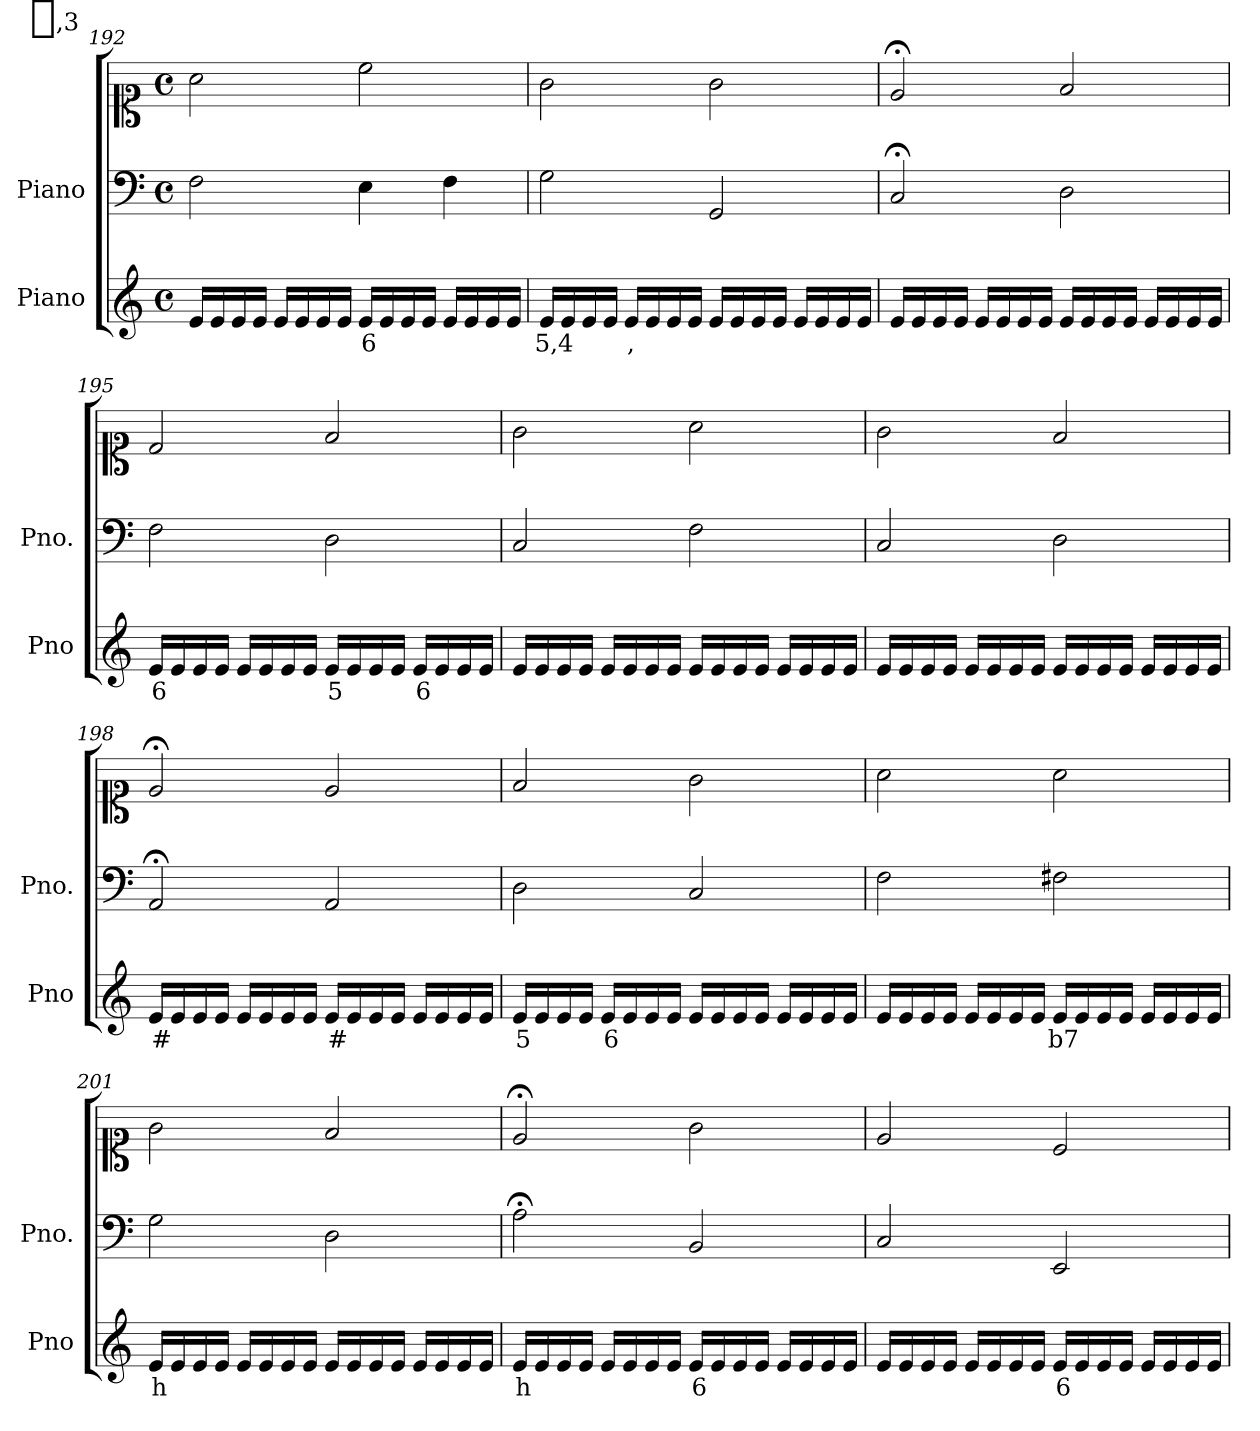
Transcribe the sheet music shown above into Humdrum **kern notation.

**kern	**text	**kern	**kern
*part2	*part2	*part1	*part1
*staff3	*staff3	*staff2	*staff1
*I"Piano	*	*I"Piano	*
*I'Pno	*	*I'Pno.	*
*clefG2	*	*clefF4	*clefC1
*k[]	*	*k[]	*k[]
*M4/4	*	*M4/4	*M4/4
*met(c)	*	*met(c)	*met(c)
=192	=192	=192	=192
16e/LL	.	2F\	2a\
16e/	.	.	.
16e/	.	.	.
16e/JJ	.	.	.
16e/LL	.	.	.
16e/	.	.	.
16e/	.	.	.
16e/JJ	.	.	.
!	!LO:LY:b	!	!
16e/LL	6	4E\	2cc\
16e/	.	.	.
16e/	.	.	.
16e/JJ	.	.	.
16e/LL	.	4F\	.
16e/	.	.	.
16e/	.	.	.
16e/JJ	.	.	.
=193	=193	=193	=193
!	!LO:LY:b	!	!
16e/LL	5,4	2G\	2g\
16e/	.	.	.
16e/	.	.	.
16e/JJ	.	.	.
!	!LO:LY:b	!	!
16e/LL	,	.	.
16e/	.	.	.
16e/	.	.	.
16e/JJ	.	.	.
!	!LO:LY:b	!	!
16e/LL	_,3	2GG/	2g\
16e/	.	.	.
16e/	.	.	.
16e/JJ	.	.	.
16e/LL	.	.	.
16e/	.	.	.
16e/	.	.	.
16e/JJ	.	.	.
=194	=194	=194	=194
16e/LL	.	2C;</	2e;</
16e/	.	.	.
16e/	.	.	.
16e/JJ	.	.	.
16e/LL	.	.	.
16e/	.	.	.
16e/	.	.	.
16e/JJ	.	.	.
16e/LL	.	2D\	2f/
16e/	.	.	.
16e/	.	.	.
16e/JJ	.	.	.
16e/LL	.	.	.
16e/	.	.	.
16e/	.	.	.
16e/JJ	.	.	.
=195	=195	=195	=195
!	!LO:LY:b	!	!
16e/LL	6	2F\	2d/
16e/	.	.	.
16e/	.	.	.
16e/JJ	.	.	.
16e/LL	.	.	.
16e/	.	.	.
16e/	.	.	.
16e/JJ	.	.	.
!	!LO:LY:b	!	!
16e/LL	5	2D\	2f/
16e/	.	.	.
16e/	.	.	.
16e/JJ	.	.	.
!	!LO:LY:b	!	!
16e/LL	6	.	.
16e/	.	.	.
16e/	.	.	.
16e/JJ	.	.	.
=196	=196	=196	=196
16e/LL	.	2C/	2g\
16e/	.	.	.
16e/	.	.	.
16e/JJ	.	.	.
16e/LL	.	.	.
16e/	.	.	.
16e/	.	.	.
16e/JJ	.	.	.
16e/LL	.	2F\	2a\
16e/	.	.	.
16e/	.	.	.
16e/JJ	.	.	.
16e/LL	.	.	.
16e/	.	.	.
16e/	.	.	.
16e/JJ	.	.	.
=197	=197	=197	=197
16e/LL	.	2C/	2g\
16e/	.	.	.
16e/	.	.	.
16e/JJ	.	.	.
16e/LL	.	.	.
16e/	.	.	.
16e/	.	.	.
16e/JJ	.	.	.
16e/LL	.	2D\	2f/
16e/	.	.	.
16e/	.	.	.
16e/JJ	.	.	.
16e/LL	.	.	.
16e/	.	.	.
16e/	.	.	.
16e/JJ	.	.	.
=198	=198	=198	=198
!	!LO:LY:b	!	!
16e/LL	#	2AA;</	2e;</
16e/	.	.	.
16e/	.	.	.
16e/JJ	.	.	.
16e/LL	.	.	.
16e/	.	.	.
16e/	.	.	.
16e/JJ	.	.	.
!	!LO:LY:b	!	!
16e/LL	#	2AA/	2e/
16e/	.	.	.
16e/	.	.	.
16e/JJ	.	.	.
16e/LL	.	.	.
16e/	.	.	.
16e/	.	.	.
16e/JJ	.	.	.
=199	=199	=199	=199
!	!LO:LY:b	!	!
16e/LL	5	2D\	2f/
16e/	.	.	.
16e/	.	.	.
16e/JJ	.	.	.
!	!LO:LY:b	!	!
16e/LL	6	.	.
16e/	.	.	.
16e/	.	.	.
16e/JJ	.	.	.
16e/LL	.	2C/	2g\
16e/	.	.	.
16e/	.	.	.
16e/JJ	.	.	.
16e/LL	.	.	.
16e/	.	.	.
16e/	.	.	.
16e/JJ	.	.	.
=200	=200	=200	=200
16e/LL	.	2F\	2a\
16e/	.	.	.
16e/	.	.	.
16e/JJ	.	.	.
16e/LL	.	.	.
16e/	.	.	.
16e/	.	.	.
16e/JJ	.	.	.
!	!LO:LY:b	!	!
16e/LL	b7	2F#X\	2a\
16e/	.	.	.
16e/	.	.	.
16e/JJ	.	.	.
16e/LL	.	.	.
16e/	.	.	.
16e/	.	.	.
16e/JJ	.	.	.
=201	=201	=201	=201
!	!LO:LY:b	!	!
16e/LL	h	2G\	2g\
16e/	.	.	.
16e/	.	.	.
16e/JJ	.	.	.
16e/LL	.	.	.
16e/	.	.	.
16e/	.	.	.
16e/JJ	.	.	.
16e/LL	.	2D\	2f/
16e/	.	.	.
16e/	.	.	.
16e/JJ	.	.	.
16e/LL	.	.	.
16e/	.	.	.
16e/	.	.	.
16e/JJ	.	.	.
=202	=202	=202	=202
!	!LO:LY:b	!	!
16e/LL	h	2A;<\	2e;</
16e/	.	.	.
16e/	.	.	.
16e/JJ	.	.	.
16e/LL	.	.	.
16e/	.	.	.
16e/	.	.	.
16e/JJ	.	.	.
!	!LO:LY:b	!	!
16e/LL	6	2BB/	2g\
16e/	.	.	.
16e/	.	.	.
16e/JJ	.	.	.
16e/LL	.	.	.
16e/	.	.	.
16e/	.	.	.
16e/JJ	.	.	.
=203	=203	=203	=203
16e/LL	.	2C/	2e/
16e/	.	.	.
16e/	.	.	.
16e/JJ	.	.	.
16e/LL	.	.	.
16e/	.	.	.
16e/	.	.	.
16e/JJ	.	.	.
!	!LO:LY:b	!	!
16e/LL	6	2EE/	2c/
16e/	.	.	.
16e/	.	.	.
16e/JJ	.	.	.
16e/LL	.	.	.
16e/	.	.	.
16e/	.	.	.
16e/JJ	.	.	.
=	=	=	=
*-	*-	*-	*-
